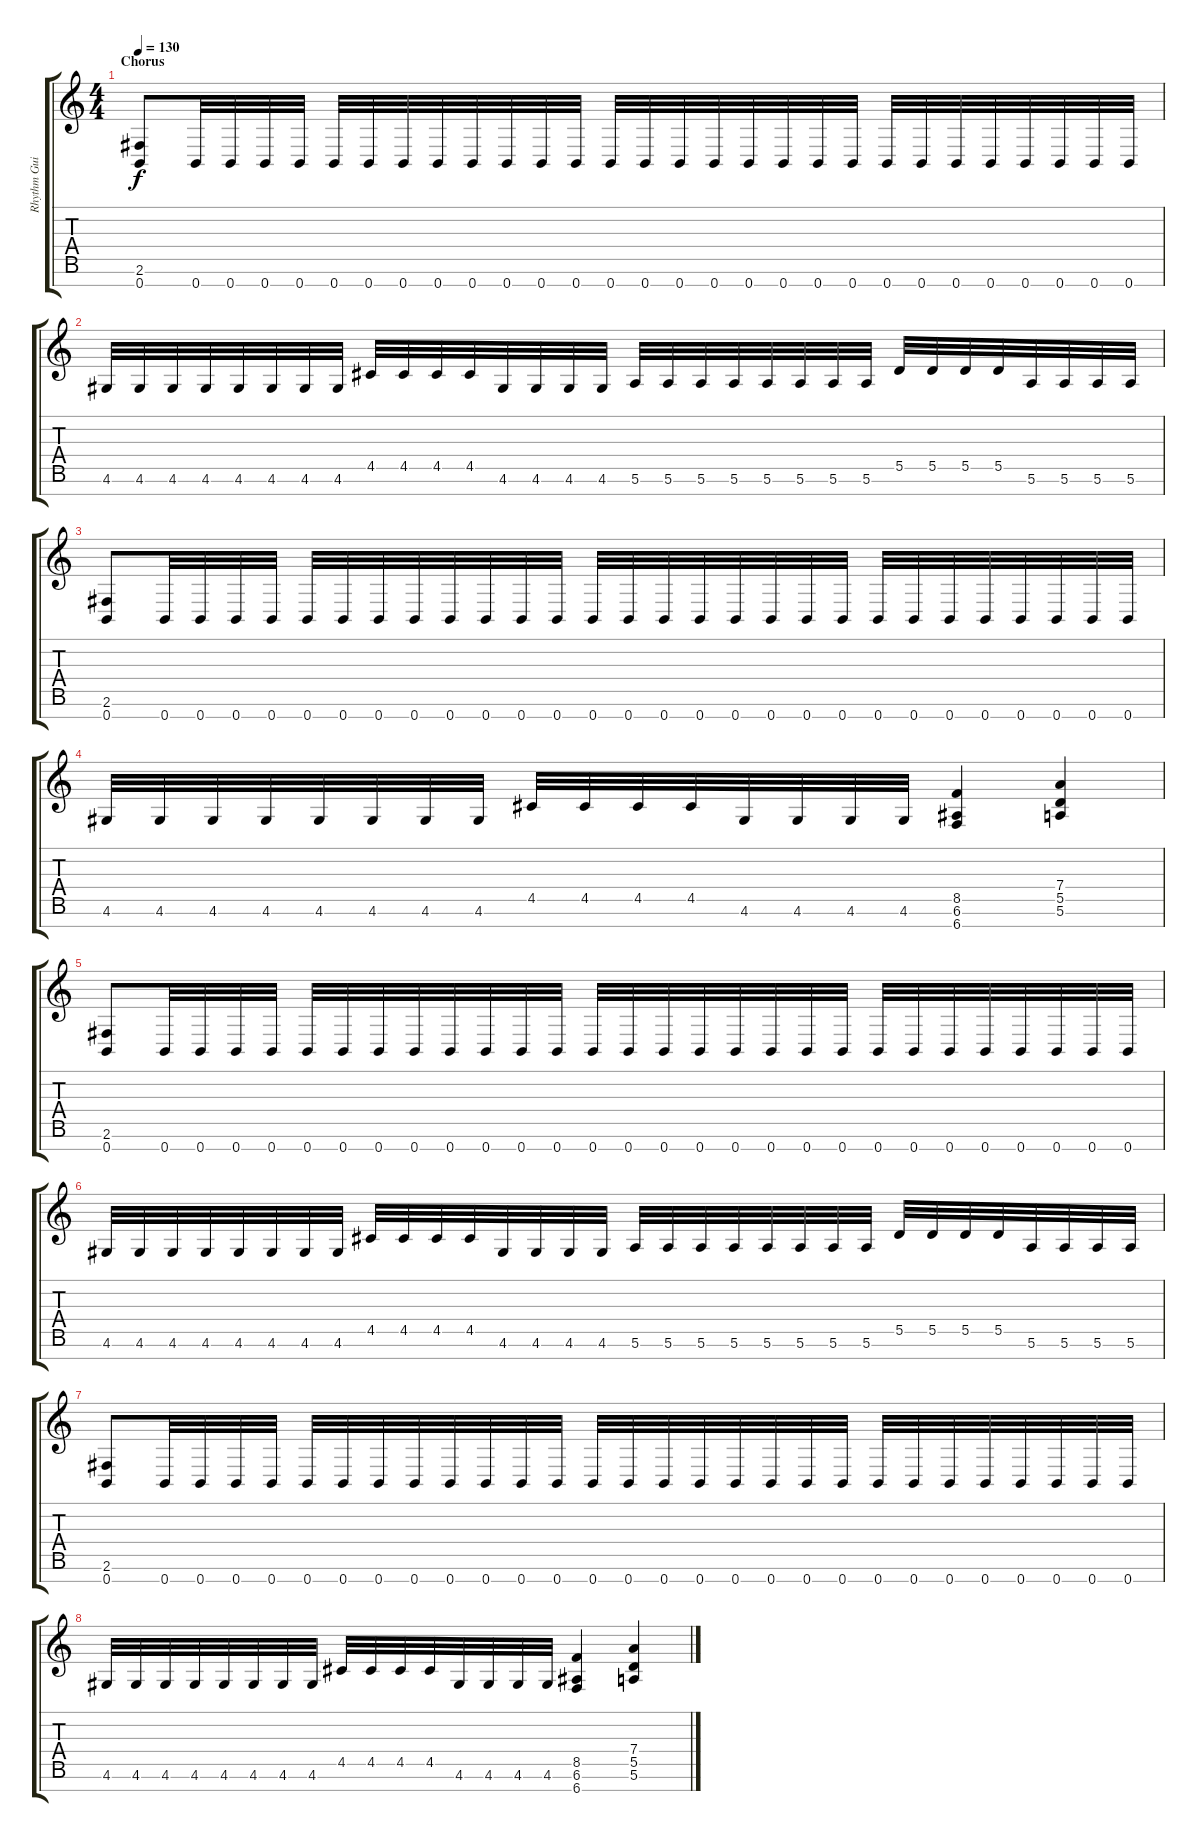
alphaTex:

\track ("Rhythm Guitar R" "Rhythm Gui") {instrument distortionguitar}
\staff {score tabs}
\tuning (E4 B3 G3 D3 A2 E2 B1) {hide}
\ts (4 4)
\section ("" "Chorus")
\tempo 130
\clef g2
\ks c
(2.6 0.7).8{dy f} 0.7.32 0.7.32 0.7.32 0.7.32 0.7.32 0.7.32 0.7.32 0.7.32 0.7.32 0.7.32 0.7.32 0.7.32 0.7.32 0.7.32 0.7.32 0.7.32 0.7.32 0.7.32 0.7.32 0.7.32 0.7.32 0.7.32 0.7.32 0.7.32 0.7.32 0.7.32 0.7.32 0.7.32 |
4.6.32 4.6.32 4.6.32 4.6.32 4.6.32 4.6.32 4.6.32 4.6.32 4.5.32 4.5.32 4.5.32 4.5.32 4.6.32 4.6.32 4.6.32 4.6.32 5.6.32 5.6.32 5.6.32 5.6.32 5.6.32 5.6.32 5.6.32 5.6.32 5.5.32 5.5.32 5.5.32 5.5.32 5.6.32 5.6.32 5.6.32 5.6.32 |
(2.6 0.7).8 0.7.32 0.7.32 0.7.32 0.7.32 0.7.32 0.7.32 0.7.32 0.7.32 0.7.32 0.7.32 0.7.32 0.7.32 0.7.32 0.7.32 0.7.32 0.7.32 0.7.32 0.7.32 0.7.32 0.7.32 0.7.32 0.7.32 0.7.32 0.7.32 0.7.32 0.7.32 0.7.32 0.7.32 |
4.6.32 4.6.32 4.6.32 4.6.32 4.6.32 4.6.32 4.6.32 4.6.32 4.5.32 4.5.32 4.5.32 4.5.32 4.6.32 4.6.32 4.6.32 4.6.32 (8.5 6.6 6.7).4 (7.4 5.5 5.6).4 |
(2.6 0.7).8 0.7.32 0.7.32 0.7.32 0.7.32 0.7.32 0.7.32 0.7.32 0.7.32 0.7.32 0.7.32 0.7.32 0.7.32 0.7.32 0.7.32 0.7.32 0.7.32 0.7.32 0.7.32 0.7.32 0.7.32 0.7.32 0.7.32 0.7.32 0.7.32 0.7.32 0.7.32 0.7.32 0.7.32 |
4.6.32 4.6.32 4.6.32 4.6.32 4.6.32 4.6.32 4.6.32 4.6.32 4.5.32 4.5.32 4.5.32 4.5.32 4.6.32 4.6.32 4.6.32 4.6.32 5.6.32 5.6.32 5.6.32 5.6.32 5.6.32 5.6.32 5.6.32 5.6.32 5.5.32 5.5.32 5.5.32 5.5.32 5.6.32 5.6.32 5.6.32 5.6.32 |
(2.6 0.7).8 0.7.32 0.7.32 0.7.32 0.7.32 0.7.32 0.7.32 0.7.32 0.7.32 0.7.32 0.7.32 0.7.32 0.7.32 0.7.32 0.7.32 0.7.32 0.7.32 0.7.32 0.7.32 0.7.32 0.7.32 0.7.32 0.7.32 0.7.32 0.7.32 0.7.32 0.7.32 0.7.32 0.7.32 |
4.6.32 4.6.32 4.6.32 4.6.32 4.6.32 4.6.32 4.6.32 4.6.32 4.5.32 4.5.32 4.5.32 4.5.32 4.6.32 4.6.32 4.6.32 4.6.32 (8.5 6.6 6.7).4 (7.4 5.5 5.6).4
